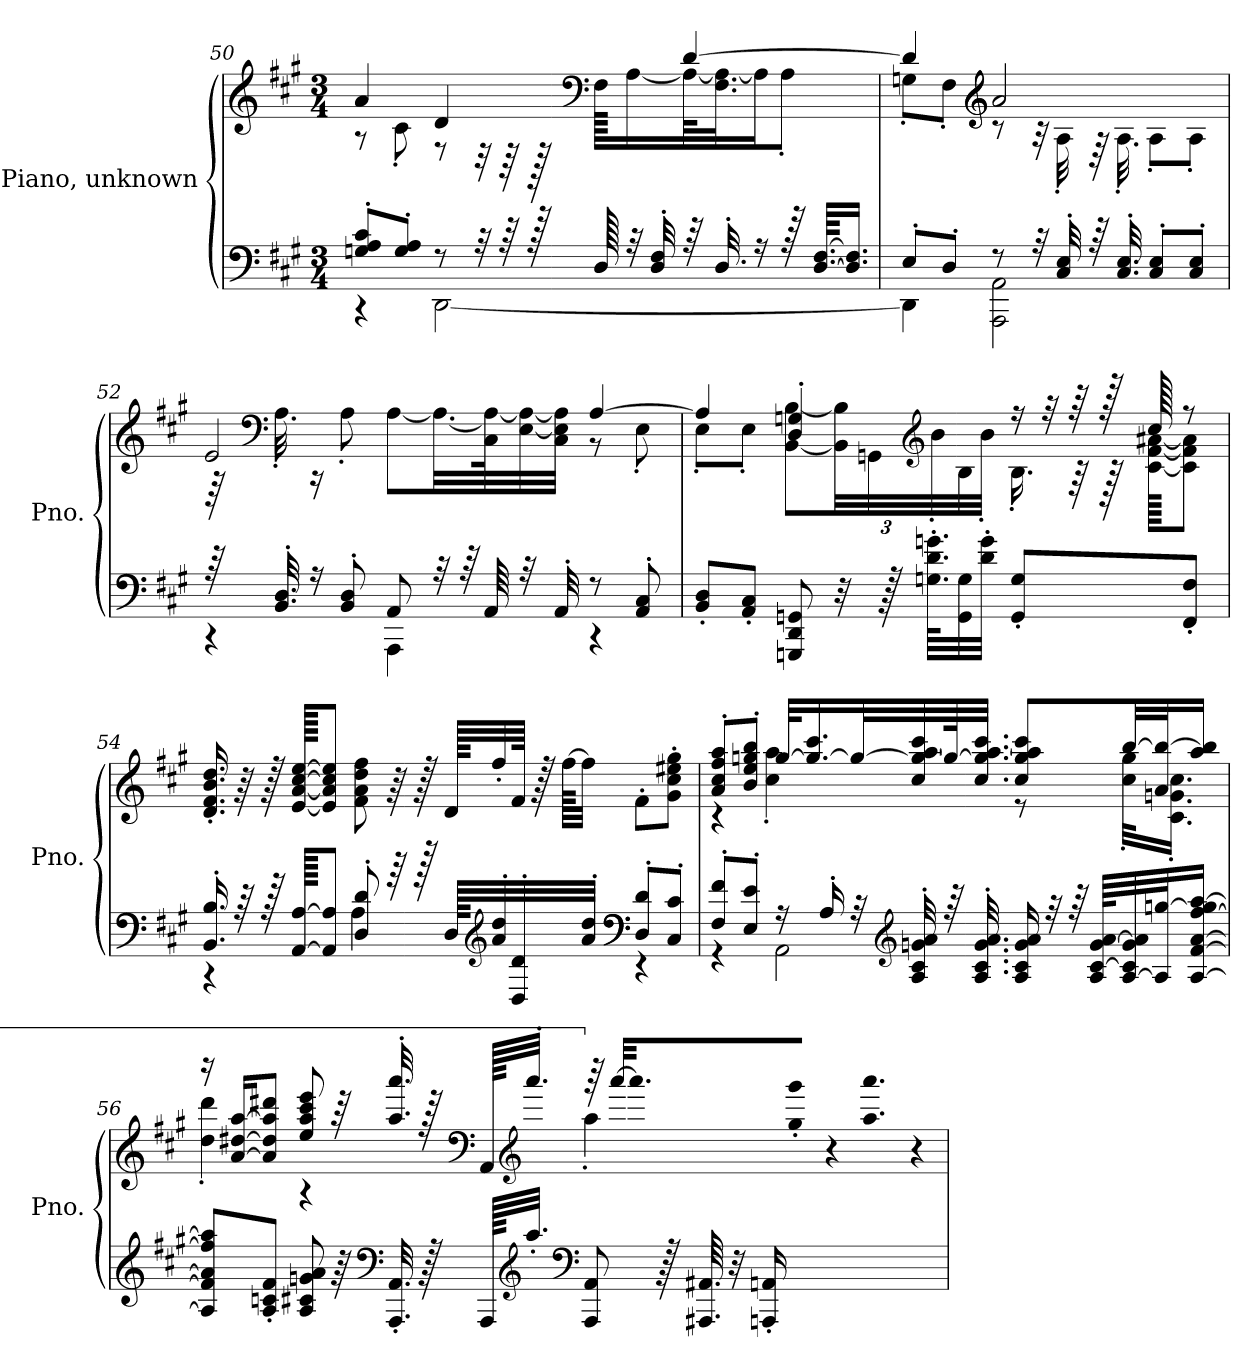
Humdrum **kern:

**kern	**kern
*part1	*part1
*staff2	*staff1
*I"Piano, unknown	*
*I'Pno.	*
!!LO:PB:g=z
*clefF4	*clefG2
*k[f#c#g#]	*k[f#c#g#]
*M3/4	*M3/4
=50	=50
*^	*^
8Gn/' 8A/' 8c#/'L	4r	4a/	8r
8G/' 8A/'J	.	.	8c#'\
8r	[2DD\	4d/	8r
32r	.	.	32r
64r	.	.	64r
128r	.	.	128r
*	*	*clefF4	*
128D/	.	.	128F#\KKKLL
32r	.	.	[16A\
32D/' 32F#/'	.	.	.
64r	.	[4d/	64A\KL_
32.D'/	.	.	32.F#\ 32.A\_J
16r	.	.	16A\J]
128r	.	.	8A'\J
[64.D/ [64.F#/KKLL	.	.	.
16.D/] 16.F#/]JJ	.	.	.
=51	=51	=51	=51
8E'/L	4DD\]	4d/]	8Gn'\L
8D'/J	.	.	8F#'\J
*	*	*clefG2	*
8r	2AAA\ 2AA\	2a/	8r
32r	.	.	32r
32C#/' 32E/'	.	.	32A'\
64r	.	.	64r
32.C#/' 32.E/'	.	.	32.A'\
8C#/' 8E/'L	.	.	8A'\L
8C#/' 8E/'J	.	.	8A'\J
!!LO:LB:g=z	!!
=52	=52	=52	=52
64r	4r	2e/	64r
*	*	*clefF4	*
32.BB/' 32.D/'	.	.	32.A'\
16r	.	.	16r
8BB/' 8D/'	.	.	8A'\
8AA/	4AAA\	.	[8A\L
32r	.	.	32.A\LL_
64r	.	.	.
64AA/	.	.	64C#\ 64A\_K
32r	.	.	[32E\ 32A\_
32AA'/	.	.	32C#\ 32E\] 32A\]JJJ
8r	4r	[4A/	8r
8AA/' 8C#/'	.	.	8E'\
*v	*v	*	*
=53	=53	=53
8BB/' 8D/'L	4A/]	8E'\L
8AA/' 8C#/'J	.	8E'\J
8GGGn/ 8DD/ 8GGn/	4D/' 4Gn/'	[8BB\ [8B\L
*	*	*Xbrackettup
32r	.	48BB\] 48B\]LL
.	.	48GGn\
128r	.	.
64.Gn\' 64.d\' 64.gn\'KLLL	.	.
*	*clefG2	*
.	.	48b'\
32GG\ 32G\	.	32B\
32d\' 32g\'JJJ	.	32b'\JJJ
8GG/' 8G/'L	16r	16.B'\
.	32r	.
.	64r	64r
.	128r	128r
.	128cc#/	[128c#\ [128f#\ [128a#X\KKKKL
8FF#/' 8F#/'J	8r	8c#\] 8f#\] 8a#\]J
*	*v	*v
!!LO:LB:g=z
=54	=54
*^	*
16.BB/' 16.B/'	4r	16.d/' 16.f#/' 16.b/' 16.dd/'
64r	.	64r
128r	.	128r
[128AA/ [128A/KKKKL	.	[128e/ [128a/ [128cc#/ [128ee/KKKKL
8AA/] 8A/]J	.	8e/] 8a/] 8cc#/] 8ee/]J
8D/' 8d/'	4A\	8f#\ 8a\ 8dd\ 8ff#\
64r	.	64r
128r	.	128r
128D/KKLLL	.	128d/KKLLL
*clefG2	*	*
32a/' 32dd/'	.	32ff#'/
32D/' 32d/'	.	64f#/JJJk
.	.	128r
.	.	[128ff#\KKLLL
32a/' 32dd/'JJJ	.	32ff#\JJJ]
*clefF4	*	*
8D/' 8d/'L	4r	8f#'\L
8C#/' 8c#/'J	.	8g#\' 8cc#\' 8ee#X\' 8gg#\'J
!!LO:LB:g=z
=55	=55	=55
*	*	*^
8F#/' 8f#/'L	4r	8a/' 8cc#/' 8ff#/' 8aa/'L	4r
8E/' 8e/'J	.	8b/' 8ee/' 8ggn/' 8bb/'J	.
16r	2AA\	[32gg/KLL	4cc#\' 4aa\'
.	.	16.gg/_ 16.ccc#/	.
16A'/	.	.	.
32r	.	32gg/L_	.
*clefG2	*	*	*
32A/' 32c#/' 32gn/' 32a/'	.	32cc#/ 32gg/_ 32aa/ 32ccc#/	.
64r	.	64gg/K_	.
32.A/' 32.c#/' 32.g/' 32.a/'	.	32.cc#/ 32.gg/_ 32.aa/ 32.ccc#/JJJ	.
16A/ 16c#/ 16g/ 16a/	.	8cc#/ 8gg/] 8aa/ 8ccc#/L	8r
32r	.	.	.
64r	.	.	.
64A/ [64c#/ [64g/ [64a/KLLL	.	.	.
[32A/ 32c#/] 32g/] 32a/]	.	[32bb/LL	32cc#\' 32gg\'KLL
32A/] [32ggn/J	.	32a/ 32bb/_J	16.c#\' 16.gn\' 16.cc#\'JJ
[16A/ [16f#/ [16a/ [16ff#/ 16gg/] [16aa/JJ	.	16aa/ 16bb/]JJ	.
*v	*v	*	*
!!LO:LB:g=z	!!
=56	=56	=56
8A/] 8f#/] 8a/] 8ff#/] 8aa/]L	16r	4dd\' 4ddd\'
.	[16a/ [16dd#X/ [16aa/KL	.
8A/' 8cn/' 8f#/'J	8a/] 8dd#/] 8aa/] 8ddd#X/J	.
8A/ 8c#X/ 8gn/ 8a/	8ee/ 8aa/ 8ccc#/ 8eee/	4r
64r	64r	.
*clefF4	*	*
32.AAA/' 32.AA/'	32.aa/' 32.aaa/'	.
128r	128r	.
*	*clefF4	*
128AAA/KKLLL	128AA/KKLLL	.
*clefG2	*clefG2	*
32.aa'/JJJ	32.aaa'/JJJ	.
*clefF4	*	*
*	*brackettup	*
8AAA/ 8AA/	96r	4aa'\
.	[48aaa/KLL	.
.	16.aaa/]	.
128r	16gg#/' 16ggg#/'JJ	.
64.AAA#X/ 64.AA#X/	.	.
32r	.	.
16AAAn/' 16AAn/'	128r	.
.	64.aa/ 64.aaa/	.
.	32r	.
*	*v	*v
=	=
*-	*-
